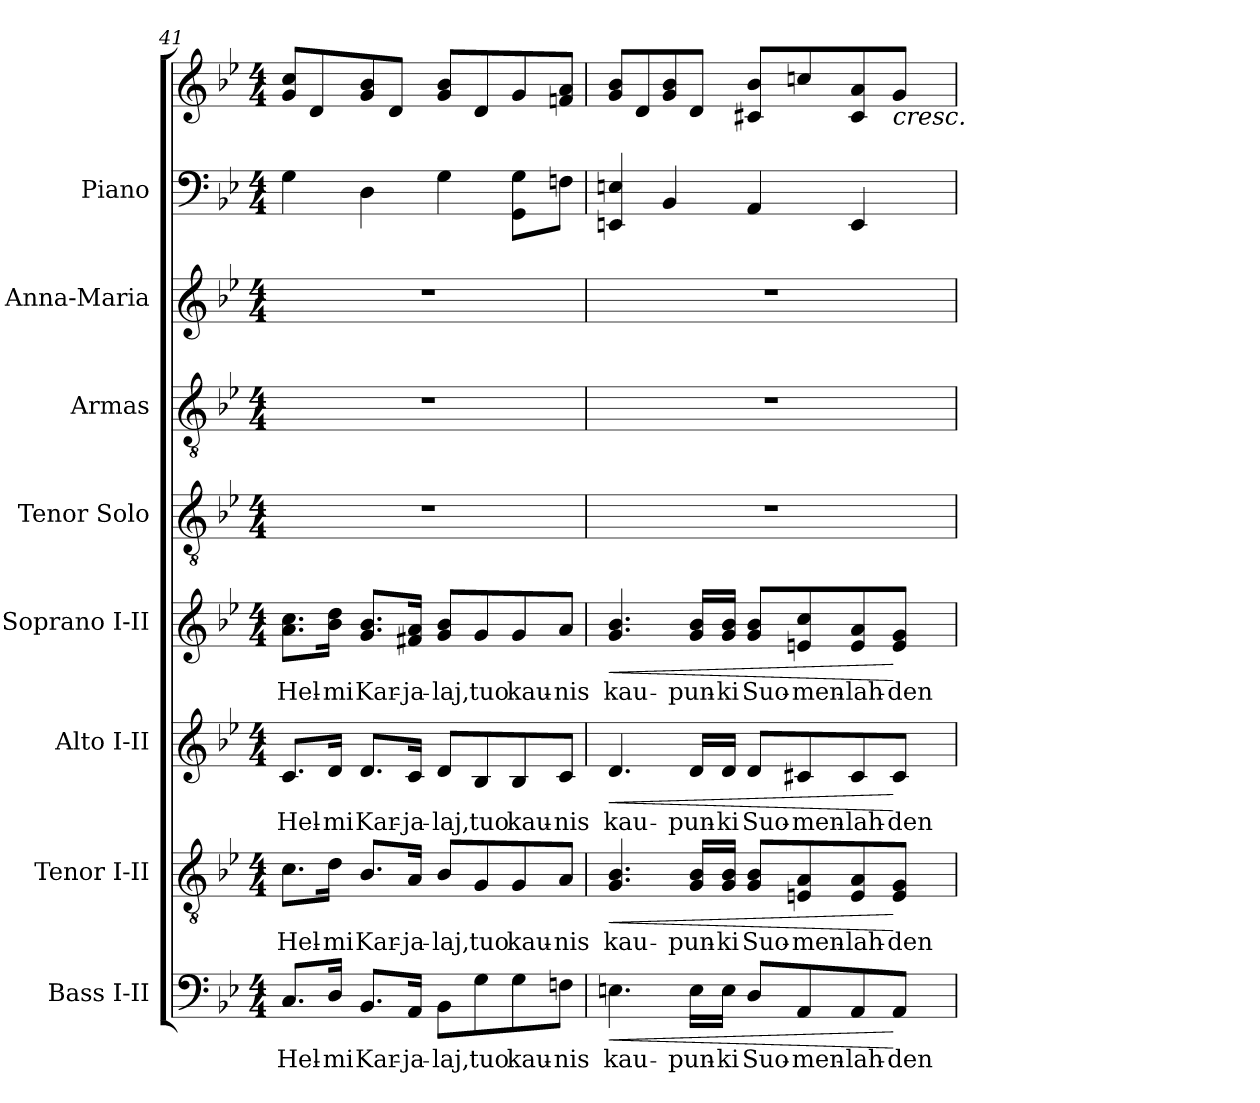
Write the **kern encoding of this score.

**kern	**text	**dynam	**kern	**text	**dynam	**kern	**text	**dynam	**kern	**text	**dynam	**kern	**kern	**kern	**kern	**kern	**dynam
*part8	*part8	*part8	*part7	*part7	*part7	*part6	*part6	*part6	*part5	*part5	*part5	*part4	*part3	*part2	*part1	*part1	*part1
*staff9	*staff9	*staff9	*staff8	*staff8	*staff8	*staff7	*staff7	*staff7	*staff6	*staff6	*staff6	*staff5	*staff4	*staff3	*staff2	*staff1	*staff1/2
*I"Bass I-II	*	*	*I"Tenor I-II	*	*	*I"Alto I-II	*	*	*I"Soprano I-II	*	*	*I"Tenor Solo	*I"Armas	*I"Anna-Maria	*I"Piano	*	*
*I'B.	*	*	*I'T.	*	*	*I'A.	*	*	*I'S.	*	*	*I'T. Solo	*I'Armas	*I'A-M	*I'Pno.	*	*
!!LO:PB:g=z
*clefF4	*	*	*clefGv2	*	*	*clefG2	*	*	*clefG2	*	*	*clefGv2	*clefGv2	*clefG2	*clefF4	*clefG2	*
*	*	*	*ITrd7c12	*	*	*	*	*	*	*	*	*ITrd7c12	*ITrd7c12	*	*	*	*
*k[b-e-]	*	*	*k[b-e-]	*	*	*k[b-e-]	*	*	*k[b-e-]	*	*	*k[b-e-]	*k[b-e-]	*k[b-e-]	*k[b-e-]	*k[b-e-]	*
*B-:	*	*	*B-:	*	*	*B-:	*	*	*B-:	*	*	*B-:	*B-:	*B-:	*B-:	*B-:	*
*M4/4	*	*	*M4/4	*	*	*M4/4	*	*	*M4/4	*	*	*M4/4	*M4/4	*M4/4	*M4/4	*M4/4	*
=41	=41	=41	=41	=41	=41	=41	=41	=41	=41	=41	=41	=41	=41	=41	=41	=41	=41
!	!LO:LY:b:color=#000000	!	!	!	!	!	!	!	!	!	!	!	!	!	!	!	!
!	!	!	!	!LO:LY:b:color=#000000	!	!	!	!	!	!	!	!	!	!	!	!	!
!	!	!	!	!	!	!	!LO:LY:b:color=#000000	!	!	!	!	!	!	!	!	!	!
!	!	!	!	!	!	!	!	!	!	!LO:LY:b:color=#000000	!	!	!	!	!	!	!
8.Ci/L	Hel-	.	8.Ci\L	Hel-	.	8.ci/L	Hel-	.	8.ai\ 8.cciL	Hel-	.	1r	1r	1r	4Gi\	8gi/ 8cciL	.
.	.	.	.	.	.	.	.	.	.	.	.	.	.	.	.	8di/	.
!	!LO:LY:b:color=#000000	!	!	!	!	!	!	!	!	!	!	!	!	!	!	!	!
!	!	!	!	!LO:LY:b:color=#000000	!	!	!	!	!	!	!	!	!	!	!	!	!
!	!	!	!	!	!	!	!LO:LY:b:color=#000000	!	!	!	!	!	!	!	!	!	!
!	!	!	!	!	!	!	!	!	!	!LO:LY:b:color=#000000	!	!	!	!	!	!	!
16Di/Jk	-mi	.	16Di\Jk	-mi	.	16di/Jk	-mi	.	16b-i\ 16ddiJk	-mi	.	.	.	.	.	.	.
!	!LO:LY:b:color=#000000	!	!	!	!	!	!	!	!	!	!	!	!	!	!	!	!
!	!	!	!	!LO:LY:b:color=#000000	!	!	!	!	!	!	!	!	!	!	!	!	!
!	!	!	!	!	!	!	!LO:LY:b:color=#000000	!	!	!	!	!	!	!	!	!	!
!	!	!	!	!	!	!	!	!	!	!LO:LY:b:color=#000000	!	!	!	!	!	!	!
8.BB-i/L	Kar-	.	8.BB-i/L	Kar-	.	8.di/L	Kar-	.	8.gi/ 8.b-iL	Kar-	.	.	.	.	4Di\	8gi/ 8b-i	.
.	.	.	.	.	.	.	.	.	.	.	.	.	.	.	.	8di/J	.
!	!LO:LY:b:color=#000000	!	!	!	!	!	!	!	!	!	!	!	!	!	!	!	!
!	!	!	!	!LO:LY:b:color=#000000	!	!	!	!	!	!	!	!	!	!	!	!	!
!	!	!	!	!	!	!	!LO:LY:b:color=#000000	!	!	!	!	!	!	!	!	!	!
!	!	!	!	!	!	!	!	!	!	!LO:LY:b:color=#000000	!	!	!	!	!	!	!
16AAi/Jk	-ja-	.	16AAi/Jk	-ja-	.	16ci/Jk	-ja-	.	16f#Xi/ 16aiJk	-ja-	.	.	.	.	.	.	.
!	!LO:LY:b:color=#000000	!	!	!	!	!	!	!	!	!	!	!	!	!	!	!	!
!	!	!	!	!LO:LY:b:color=#000000	!	!	!	!	!	!	!	!	!	!	!	!	!
!	!	!	!	!	!	!	!LO:LY:b:color=#000000	!	!	!	!	!	!	!	!	!	!
!	!	!	!	!	!	!	!	!	!	!LO:LY:b:color=#000000	!	!	!	!	!	!	!
8BB-i\L	-laj,	.	8BB-i/L	-laj,	.	8di/L	-laj,	.	8gi/ 8b-iL	-laj,	.	.	.	.	4Gi\	8gi/ 8b-iL	.
!	!LO:LY:b:color=#000000	!	!	!	!	!	!	!	!	!	!	!	!	!	!	!	!
!	!	!	!	!LO:LY:b:color=#000000	!	!	!	!	!	!	!	!	!	!	!	!	!
!	!	!	!	!	!	!	!LO:LY:b:color=#000000	!	!	!	!	!	!	!	!	!	!
!	!	!	!	!	!	!	!	!	!	!LO:LY:b:color=#000000	!	!	!	!	!	!	!
8Gi\	tuo	.	8GGi/	tuo	.	8B-i/	tuo	.	8gi/	tuo	.	.	.	.	.	8di/	.
!	!LO:LY:b:color=#000000	!	!	!	!	!	!	!	!	!	!	!	!	!	!	!	!
!	!	!	!	!LO:LY:b:color=#000000	!	!	!	!	!	!	!	!	!	!	!	!	!
!	!	!	!	!	!	!	!LO:LY:b:color=#000000	!	!	!	!	!	!	!	!	!	!
!	!	!	!	!	!	!	!	!	!	!LO:LY:b:color=#000000	!	!	!	!	!	!	!
8Gi\	kau-	.	8GGi/	kau-	.	8B-i/	kau-	.	8gi/	kau-	.	.	.	.	8GGi\ 8GiL	8gi/	.
!	!LO:LY:b:color=#000000	!	!	!	!	!	!	!	!	!	!	!	!	!	!	!	!
!	!	!	!	!LO:LY:b:color=#000000	!	!	!	!	!	!	!	!	!	!	!	!	!
!	!	!	!	!	!	!	!LO:LY:b:color=#000000	!	!	!	!	!	!	!	!	!	!
!	!	!	!	!	!	!	!	!	!	!LO:LY:b:color=#000000	!	!	!	!	!	!	!
8Fni\J	-nis	.	8AAi/J	-nis	.	8ci/J	-nis	.	8ai/J	-nis	.	.	.	.	8Fni\J	8fni/ 8aiJ	.
=42	=42	=42	=42	=42	=42	=42	=42	=42	=42	=42	=42	=42	=42	=42	=42	=42	=42
!	!LO:LY:b:color=#000000	!LO:HP:b	!	!	!	!	!	!	!	!	!	!	!	!	!	!	!
!	!	!	!	!LO:LY:b:color=#000000	!LO:HP:b	!	!	!	!	!	!	!	!	!	!	!	!
!	!	!	!	!	!	!	!LO:LY:b:color=#000000	!LO:HP:b	!	!	!	!	!	!	!	!	!
!	!	!	!	!	!	!	!	!	!	!LO:LY:b:color=#000000	!LO:HP:b	!	!	!	!	!	!
4.Eni\	kau-	<	4.GGi/ 4.BB-i	kau-	<	4.di/	kau-	<	4.gi/ 4.b-i	kau-	<	1r	1r	1r	4EEni/ 4Eni	8gi/ 8b-iL	.
.	.	.	.	.	.	.	.	.	.	.	.	.	.	.	.	8di/	.
.	.	.	.	.	.	.	.	.	.	.	.	.	.	.	4BB-i/	8gi/ 8b-i	[
!	!LO:LY:b:color=#000000	!	!	!	!	!	!	!	!	!	!	!	!	!	!	!	!
!	!	!	!	!LO:LY:b:color=#000000	!	!	!	!	!	!	!	!	!	!	!	!	!
!	!	!	!	!	!	!	!LO:LY:b:color=#000000	!	!	!	!	!	!	!	!	!	!
!	!	!	!	!	!	!	!	!	!	!LO:LY:b:color=#000000	!	!	!	!	!	!	!
16Ei\LL	-pun-	.	16GGi/ 16BB-iLL	-pun-	.	16di/LL	-pun-	.	16gi/ 16b-iLL	-pun-	.	.	.	.	.	8di/J	.
!	!LO:LY:b:color=#000000	!	!	!	!	!	!	!	!	!	!	!	!	!	!	!	!
!	!	!	!	!LO:LY:b:color=#000000	!	!	!	!	!	!	!	!	!	!	!	!	!
!	!	!	!	!	!	!	!LO:LY:b:color=#000000	!	!	!	!	!	!	!	!	!	!
!	!	!	!	!	!	!	!	!	!	!LO:LY:b:color=#000000	!	!	!	!	!	!	!
16Ei\JJ	-ki	.	16GGi/ 16BB-iJJ	-ki	.	16di/JJ	-ki	.	16gi/ 16b-iJJ	-ki	.	.	.	.	.	.	.
!	!LO:LY:b:color=#000000	!	!	!	!	!	!	!	!	!	!	!	!	!	!	!	!
!	!	!	!	!LO:LY:b:color=#000000	!	!	!	!	!	!	!	!	!	!	!	!	!
!	!	!	!	!	!	!	!LO:LY:b:color=#000000	!	!	!	!	!	!	!	!	!	!
!	!	!	!	!	!	!	!	!	!	!LO:LY:b:color=#000000	!	!	!	!	!	!	!
8Di/L	Suo-	.	8GGi/ 8BB-iL	Suo-	.	8di/L	Suo-	.	8gi/ 8b-iL	Suo-	.	.	.	.	4AAi/	8c#Xi/ 8b-iL	.
!	!LO:LY:b:color=#000000	!	!	!	!	!	!	!	!	!	!	!	!	!	!	!	!
!	!	!	!	!LO:LY:b:color=#000000	!	!	!	!	!	!	!	!	!	!	!	!	!
!	!	!	!	!	!	!	!LO:LY:b:color=#000000	!	!	!	!	!	!	!	!	!	!
!	!	!	!	!	!	!	!	!	!	!LO:LY:b:color=#000000	!	!	!	!	!	!	!
8AAi/	-men-	.	8EEni/ 8AAi	-men-	.	8c#Xi/	-men-	.	8eni/ 8cci	-men-	.	.	.	.	.	8ccni/	.
!	!LO:LY:b:color=#000000	!	!	!	!	!	!	!	!	!	!	!	!	!	!	!	!
!	!	!	!	!LO:LY:b:color=#000000	!	!	!	!	!	!	!	!	!	!	!	!	!
!	!	!	!	!	!	!	!LO:LY:b:color=#000000	!	!	!	!	!	!	!	!	!	!
!	!	!	!	!	!	!	!	!	!	!LO:LY:b:color=#000000	!	!	!	!	!	!	!
8AAi/	-lah-	.	8EEi/ 8AAi	-lah-	.	8c#i/	-lah-	.	8ei/ 8ai	-lah-	.	.	.	.	4EEi/	8c#i/ 8ai	.
!	!LO:LY:b:color=#000000	!	!	!	!	!	!	!	!	!	!	!	!	!	!	!	!
!	!	!	!	!LO:LY:b:color=#000000	!	!	!	!	!	!	!	!	!	!	!	!	!
!	!	!	!	!	!	!	!LO:LY:b:color=#000000	!	!	!	!	!	!	!	!	!	!
!	!	!	!	!	!	!	!	!	!	!LO:LY:b:color=#000000	!	!	!	!	!	!	!LO:HP:b
8AAi/J	-den	[	8EEi/ 8GGiJ	-den	[	8c#i/J	-den	[	8ei/ 8giJ	-den	[	.	.	.	.	8gi/J	<
=	=	=	=	=	=	=	=	=	=	=	=	=	=	=	=	=	=
*-	*-	*-	*-	*-	*-	*-	*-	*-	*-	*-	*-	*-	*-	*-	*-	*-	*-
